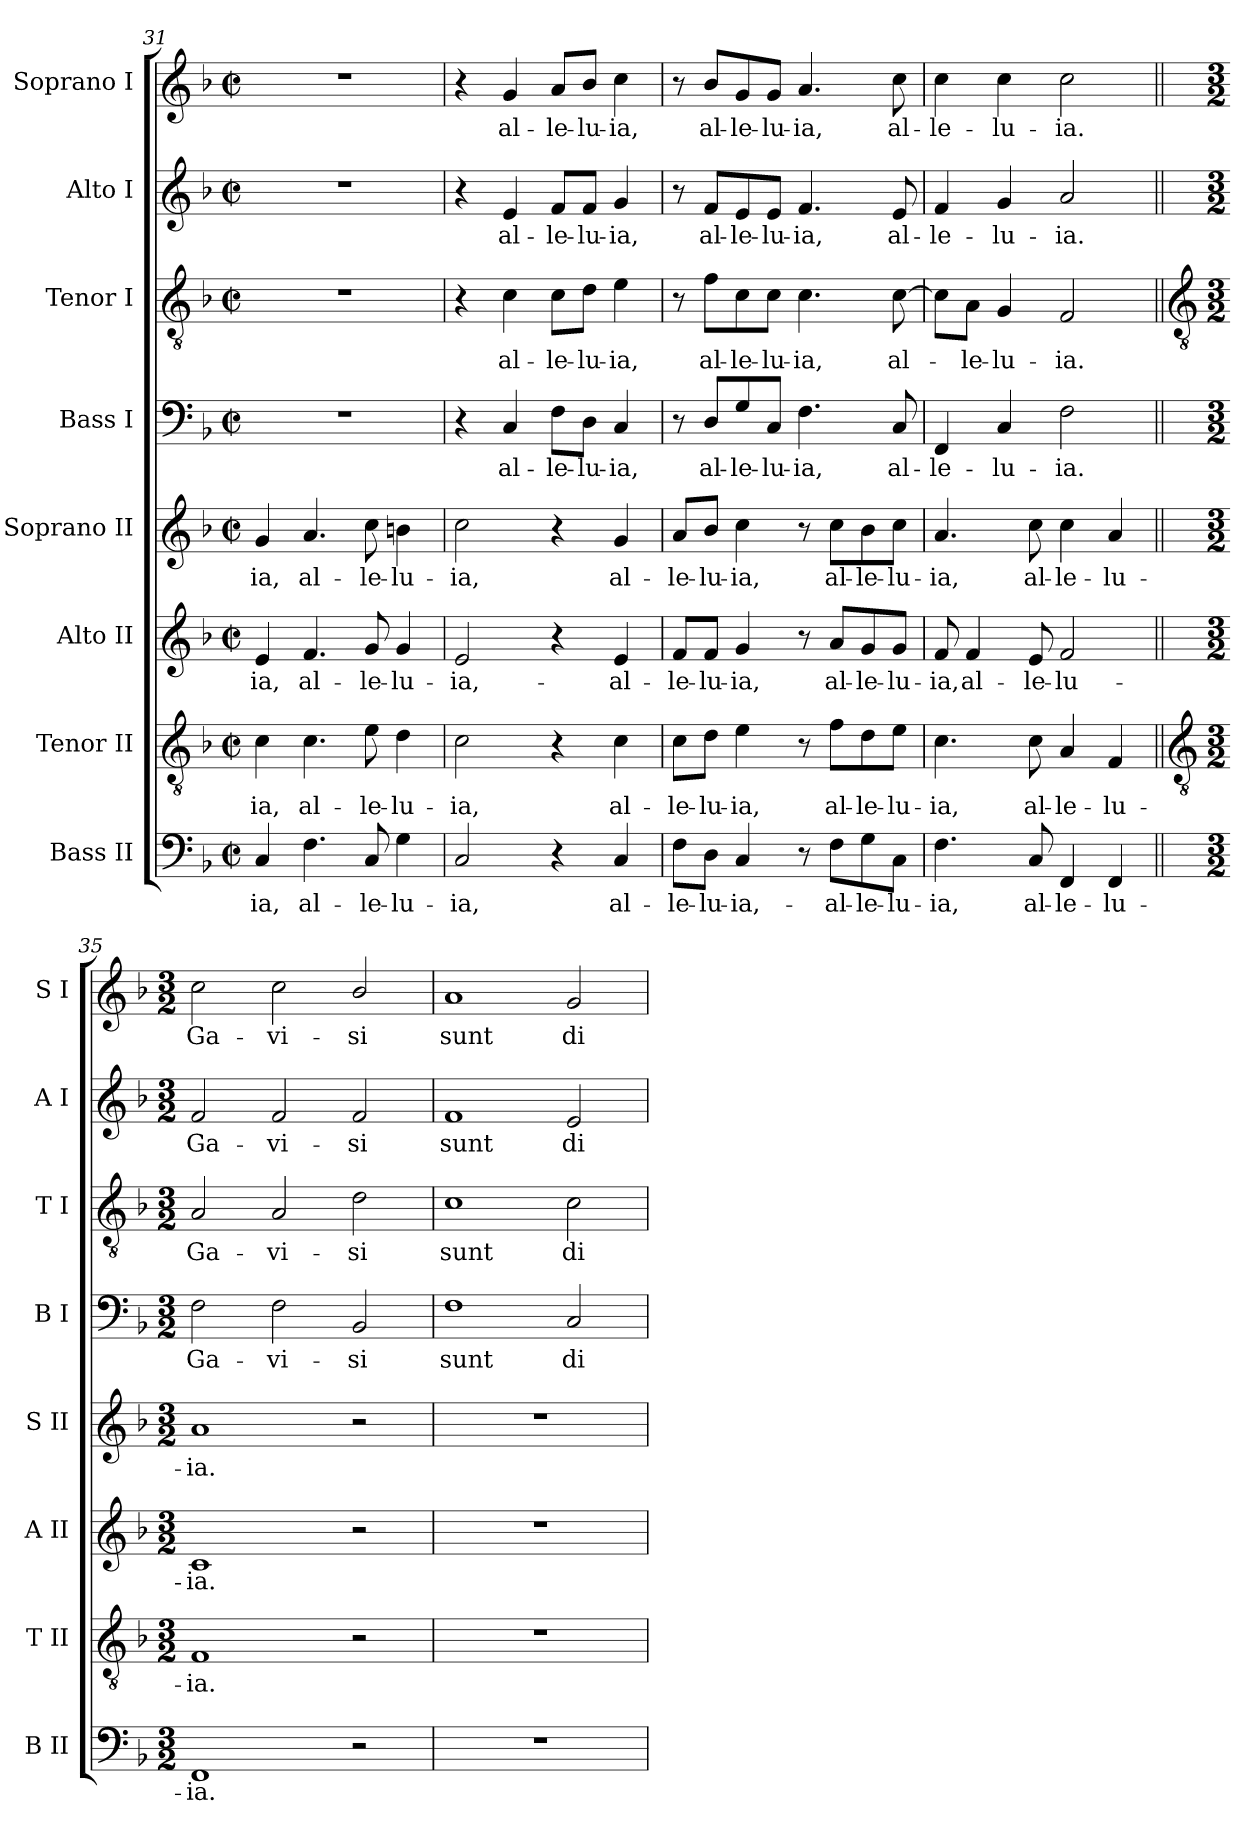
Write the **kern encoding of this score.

**kern	**text	**kern	**text	**kern	**text	**kern	**text	**kern	**text	**kern	**text	**kern	**text	**kern	**text
*part8	*part8	*part7	*part7	*part6	*part6	*part5	*part5	*part4	*part4	*part3	*part3	*part2	*part2	*part1	*part1
*staff8	*staff8	*staff7	*staff7	*staff6	*staff6	*staff5	*staff5	*staff4	*staff4	*staff3	*staff3	*staff2	*staff2	*staff1	*staff1
*I"Bass II	*	*I"Tenor II	*	*I"Alto II	*	*I"Soprano II	*	*I"Bass I	*	*I"Tenor I	*	*I"Alto I	*	*I"Soprano I	*
*I'B II	*	*I'T II	*	*I'A II	*	*I'S II	*	*I'B I	*	*I'T I	*	*I'A I	*	*I'S I	*
*clefF4	*	*clefGv2	*	*clefG2	*	*clefG2	*	*clefF4	*	*clefGv2	*	*clefG2	*	*clefG2	*
*k[b-]	*	*k[b-]	*	*k[b-]	*	*k[b-]	*	*k[b-]	*	*k[b-]	*	*k[b-]	*	*k[b-]	*
*F:	*	*F:	*	*F:	*	*F:	*	*F:	*	*F:	*	*F:	*	*F:	*
*M2/2	*	*M2/2	*	*M2/2	*	*M2/2	*	*M2/2	*	*M2/2	*	*M2/2	*	*M2/2	*
*met(c|)	*	*met(c|)	*	*met(c|)	*	*met(c|)	*	*met(c|)	*	*met(c|)	*	*met(c|)	*	*met(c|)	*
=31	=31	=31	=31	=31	=31	=31	=31	=31	=31	=31	=31	=31	=31	=31	=31
!	!LO:LY:b	!	!LO:LY:b	!	!LO:LY:b	!	!LO:LY:b	!	!	!	!	!	!	!	!
4C	-ia,	4c	-ia,	4e	-ia,	4g	-ia,	1r	.	1r	.	1r	.	1r	.
!	!LO:LY:b	!	!LO:LY:b	!	!LO:LY:b	!	!LO:LY:b	!	!	!	!	!	!	!	!
4.F	al-	4.c	al-	4.f	al-	4.a	al-	.	.	.	.	.	.	.	.
!	!LO:LY:b	!	!LO:LY:b	!	!LO:LY:b	!	!LO:LY:b	!	!	!	!	!	!	!	!
8C	-le-	8e	-le-	8g	-le-	8cc	-le-	.	.	.	.	.	.	.	.
!	!LO:LY:b	!	!LO:LY:b	!	!LO:LY:b	!	!LO:LY:b	!	!	!	!	!	!	!	!
4G	-lu-	4d	-lu-	4g	-lu-	4bn	-lu-	.	.	.	.	.	.	.	.
=32	=32	=32	=32	=32	=32	=32	=32	=32	=32	=32	=32	=32	=32	=32	=32
!	!LO:LY:b	!	!LO:LY:b	!	!LO:LY:b	!	!LO:LY:b	!	!	!	!	!	!	!	!
2C	-ia,	2c	-ia,	2e	-ia,-	2cc	-ia,	4r	.	4r	.	4r	.	4r	.
!	!	!	!	!	!	!	!	!	!LO:LY:b	!	!LO:LY:b	!	!LO:LY:b	!	!LO:LY:b
.	.	.	.	.	.	.	.	4C	al-	4c	al-	4e	al-	4g	al-
!	!	!	!	!	!	!	!	!	!LO:LY:b	!	!LO:LY:b	!	!LO:LY:b	!	!LO:LY:b
4r	.	4r	.	4r	.	4r	.	8F\L	-le-	8c\L	-le-	8f/L	-le-	8a/L	-le-
!	!	!	!	!	!	!	!	!	!LO:LY:b	!	!LO:LY:b	!	!LO:LY:b	!	!LO:LY:b
.	.	.	.	.	.	.	.	8D\J	-lu-	8d\J	-lu-	8f/J	-lu-	8b-/J	-lu-
!	!LO:LY:b	!	!LO:LY:b	!	!LO:LY:b	!	!LO:LY:b	!	!LO:LY:b	!	!LO:LY:b	!	!LO:LY:b	!	!LO:LY:b
4C	al-	4c	al-	4e	-al-	4g	al-	4C	-ia,	4e	-ia,	4g	-ia,	4cc	-ia,
=33	=33	=33	=33	=33	=33	=33	=33	=33	=33	=33	=33	=33	=33	=33	=33
!	!LO:LY:b	!	!LO:LY:b	!	!LO:LY:b	!	!LO:LY:b	!	!	!	!	!	!	!	!
8F\L	-le-	8c\L	-le-	8f/L	-le-	8a/L	-le-	8r	.	8r	.	8r	.	8r	.
!	!LO:LY:b	!	!LO:LY:b	!	!LO:LY:b	!	!LO:LY:b	!	!LO:LY:b	!	!LO:LY:b	!	!LO:LY:b	!	!LO:LY:b
8D\J	-lu-	8d\J	-lu-	8f/J	-lu-	8b-/J	-lu-	8D/L	al-	8f\L	al-	8f/L	al-	8b-/L	al-
!	!LO:LY:b	!	!LO:LY:b	!	!LO:LY:b	!	!LO:LY:b	!	!LO:LY:b	!	!LO:LY:b	!	!LO:LY:b	!	!LO:LY:b
4C	-ia,-	4e	-ia,	4g	-ia,	4cc	-ia,	8G/	-le-	8c\	-le-	8e/	-le-	8g/	-le-
!	!	!	!	!	!	!	!	!	!LO:LY:b	!	!LO:LY:b	!	!LO:LY:b	!	!LO:LY:b
.	.	.	.	.	.	.	.	8C/J	-lu-	8c\J	-lu-	8e/J	-lu-	8g/J	-lu-
!	!	!	!	!	!	!	!	!	!LO:LY:b	!	!LO:LY:b	!	!LO:LY:b	!	!LO:LY:b
8r	.	8r	.	8r	.	8r	.	4.F	-ia,	4.c	-ia,	4.f	-ia,	4.a	-ia,
!	!LO:LY:b	!	!LO:LY:b	!	!LO:LY:b	!	!LO:LY:b	!	!	!	!	!	!	!	!
8F\L	-al-	8f\L	al-	8a/L	al-	8cc\L	al-	.	.	.	.	.	.	.	.
!	!LO:LY:b	!	!LO:LY:b	!	!LO:LY:b	!	!LO:LY:b	!	!	!	!	!	!	!	!
8G\	-le-	8d\	-le-	8g/	-le-	8b-\	-le-	.	.	.	.	.	.	.	.
!	!LO:LY:b	!	!LO:LY:b	!	!LO:LY:b	!	!LO:LY:b	!	!LO:LY:b	!	!LO:LY:b	!	!LO:LY:b	!	!LO:LY:b
8C\J	-lu-	8e\J	-lu-	8g/J	-lu-	8cc\J	-lu-	8C	al-	[8c	al-	8e	al-	8cc	al-
=34	=34	=34	=34	=34	=34	=34	=34	=34	=34	=34	=34	=34	=34	=34	=34
!	!LO:LY:b	!	!LO:LY:b	!	!LO:LY:b	!	!LO:LY:b	!	!LO:LY:b	!	!	!	!LO:LY:b	!	!LO:LY:b
4.F	-ia,	4.c	-ia,	8f	-ia,	4.a	-ia,	4FF	-le-	8c\L]	.	4f	-le-	4cc	-le-
!	!	!	!	!	!LO:LY:b	!	!	!	!	!	!LO:LY:b	!	!	!	!
.	.	.	.	4f	al-	.	.	.	.	8A\J	le-	.	.	.	.
!	!	!	!	!	!	!	!	!	!LO:LY:b	!	!LO:LY:b	!	!LO:LY:b	!	!LO:LY:b
.	.	.	.	.	.	.	.	4C	-lu-	4G	-lu-	4g	-lu-	4cc	-lu-
!	!LO:LY:b	!	!LO:LY:b	!	!LO:LY:b	!	!LO:LY:b	!	!	!	!	!	!	!	!
8C	al-	8c	al-	8e	-le-	8cc	al-	.	.	.	.	.	.	.	.
!	!LO:LY:b	!	!LO:LY:b	!	!LO:LY:b	!	!LO:LY:b	!	!LO:LY:b	!	!LO:LY:b	!	!LO:LY:b	!	!LO:LY:b
4FF	-le-	4A	-le-	2f	-lu-	4cc	-le-	2F	-ia.	2F	-ia.	2a	-ia.	2cc	-ia.
!	!LO:LY:b	!	!LO:LY:b	!	!	!	!LO:LY:b	!	!	!	!	!	!	!	!
4FF	-lu-	4F	-lu-	.	.	4a	-lu-	.	.	.	.	.	.	.	.
!!LO:LB:g=z
=35||	=35||	=35||	=35||	=35||	=35||	=35||	=35||	=35||	=35||	=35||	=35||	=35||	=35||	=35||	=35||
*	*	*clefGv2	*	*	*	*	*	*	*	*clefGv2	*	*	*	*	*
*M3/2	*	*M3/2	*	*M3/2	*	*M3/2	*	*M3/2	*	*M3/2	*	*M3/2	*	*M3/2	*
!	!LO:LY:b	!	!LO:LY:b	!	!LO:LY:b	!	!LO:LY:b	!	!LO:LY:b	!	!LO:LY:b	!	!LO:LY:b	!	!LO:LY:b
1FF	-ia.	1F	-ia.	1c	-ia.	1a	-ia.	2F	Ga-	2A	Ga-	2f	Ga-	2cc	Ga-
!	!	!	!	!	!	!	!	!	!LO:LY:b	!	!LO:LY:b	!	!LO:LY:b	!	!LO:LY:b
.	.	.	.	.	.	.	.	2F	-vi-	2A	-vi-	2f	-vi-	2cc	-vi-
!	!	!	!	!	!	!	!	!	!LO:LY:b	!	!LO:LY:b	!	!LO:LY:b	!	!LO:LY:b
2r	.	2r	.	2r	.	2r	.	2BB-	-si	2d	-si	2f	-si	2b-/	-si
=36	=36	=36	=36	=36	=36	=36	=36	=36	=36	=36	=36	=36	=36	=36	=36
!LO:N:vis=1	!	!LO:N:vis=1	!	!LO:N:vis=1	!	!LO:N:vis=1	!	!	!LO:LY:b	!	!LO:LY:b	!	!LO:LY:b	!	!LO:LY:b
1.r	.	1.r	.	1.r	.	1.r	.	1F	sunt	1c	sunt	1f	sunt	1a	sunt
!	!	!	!	!	!	!	!	!	!LO:LY:b	!	!LO:LY:b	!	!LO:LY:b	!	!LO:LY:b
.	.	.	.	.	.	.	.	2C	di-	2c	di-	2e	di-	2g	di-
=	=	=	=	=	=	=	=	=	=	=	=	=	=	=	=
*-	*-	*-	*-	*-	*-	*-	*-	*-	*-	*-	*-	*-	*-	*-	*-
